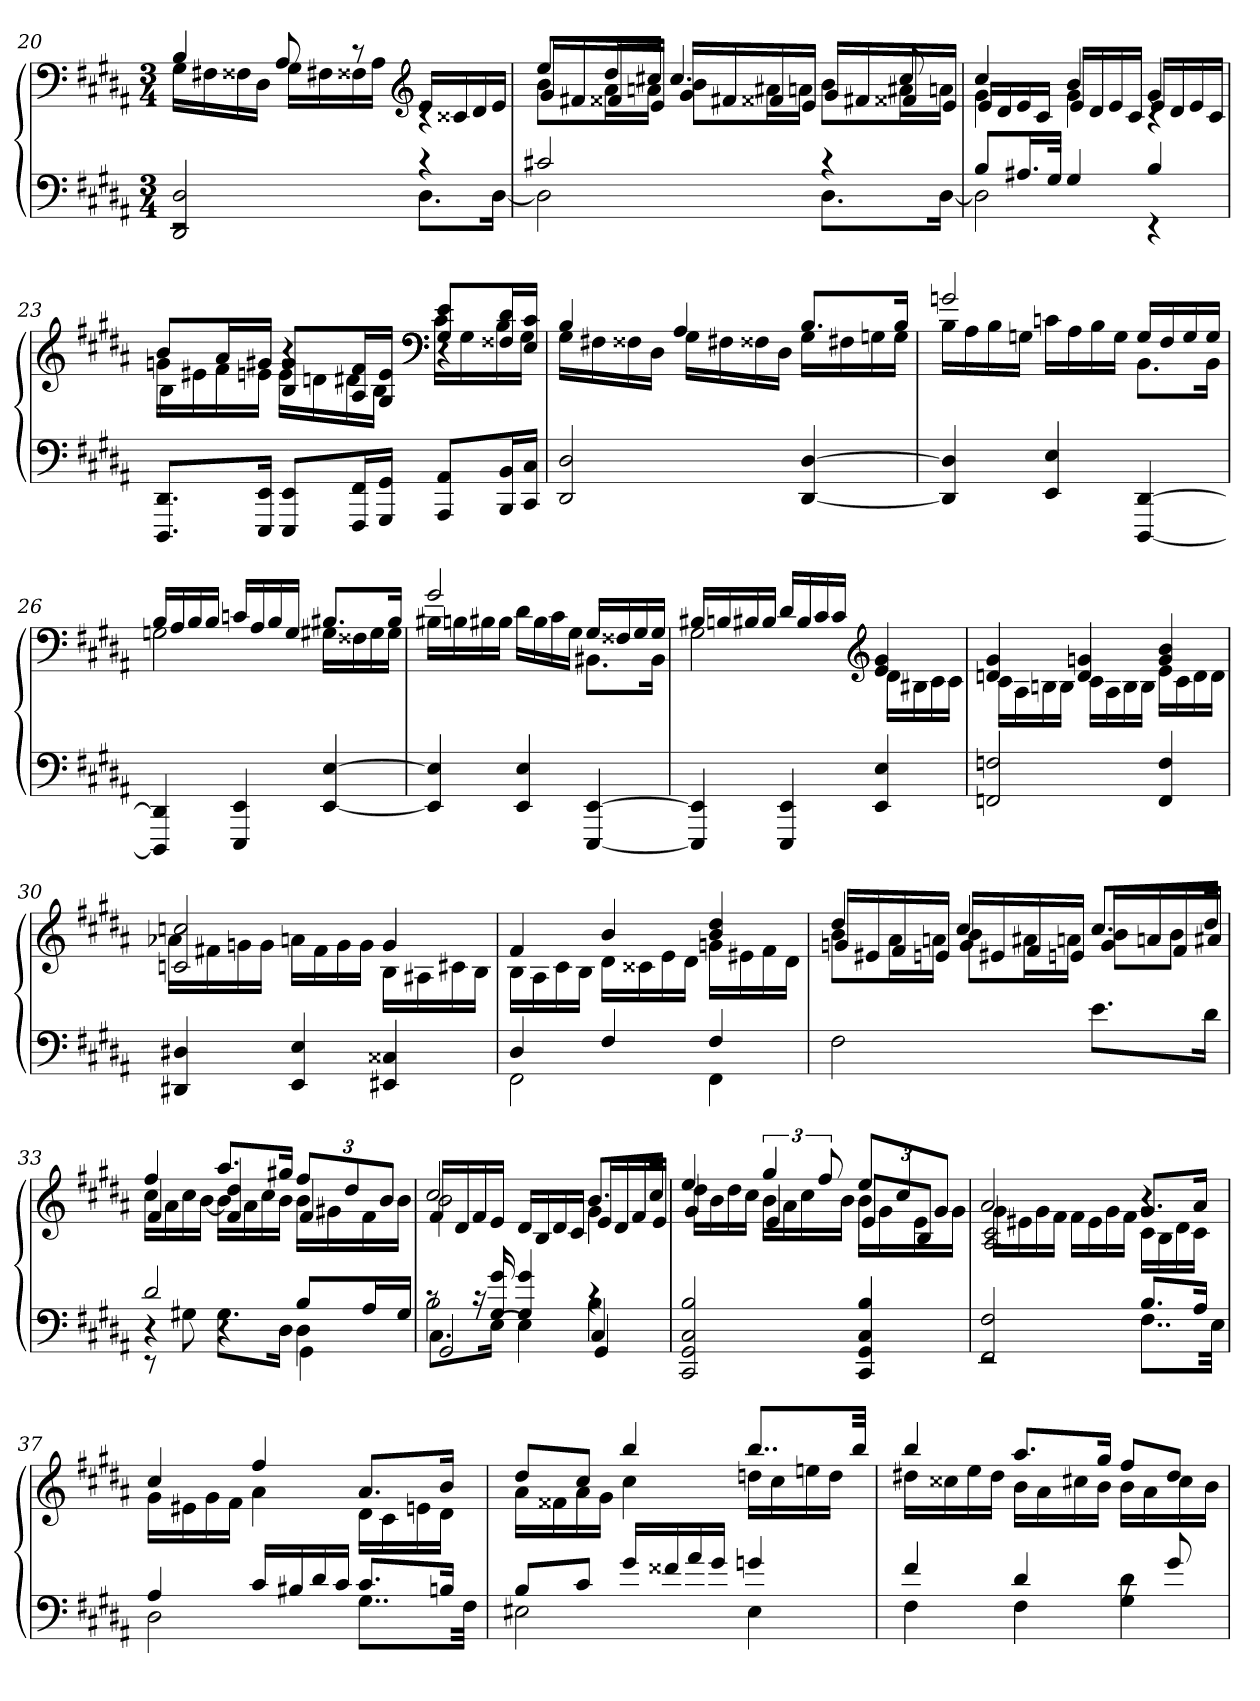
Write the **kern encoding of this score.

**kern	**kern
*part1	*part1
*staff2	*staff1
*clefF4	*clefF4
*k[f#c#g#d#a#]	*k[f#c#g#d#a#]
*B:	*B:
*M3/4	*M3/4
=20	=20
*^	*^
2DD# 2D#	2rEE	4B	16G#LL
.	.	.	16F#X
.	.	.	16F##X
.	.	.	16D#JJ
.	.	8A#	16G#LL
.	.	.	16F#X
.	.	8rc	16F##X
.	.	.	16A#JJ
*	*	*clefG2	*
4rc	8.D#L	16eLL	4rc
.	.	16c##X	.
.	.	16d#	.
.	[16D#Jk	16eJJ	.
=21	=21	=21	=21
*	*	*	*^
2c#X	2D#]	8eeL	8bL	16g#/LL
.	.	.	.	16f#X/
.	.	16dd#L	16a#L	16f##X/
.	.	16cc#XJJ	16anJJ	16e/JJ
.	.	4.cc#	8bL	16g#/LL
.	.	.	.	16f#X/
.	.	.	16a#XL	16f##X/
.	.	.	16anJJ	16e/JJ
4rc	8.D#L	.	8bL	16g#/LL
.	.	.	.	16f#X/
.	.	8cc#	16a#XL	16f##X/
.	[16D#Jk	.	16anJJ	16e/JJ
=22	=22	=22	=22	=22
8BL	2D#]	4cc#	4g#	16e/LL
.	.	.	.	16d#/
16.A#XL	.	.	.	16e/
.	.	.	.	16c#/JJ
32G#JJk	.	.	.	.
4G#	.	4b	4g#	16e/LL
.	.	.	.	16d#/
.	.	.	.	16e/
.	.	.	.	16c#/JJ
4B	4rEE	4g#	4rc	16e/LL
.	.	.	.	16d#/
.	.	.	.	16e/
.	.	.	.	16c#/JJ
*v	*v	*	*	*
=23	=23	=23	=23
8.DDD# 8.DD#L	8bL	16gnLL	4B\
.	.	16e#X	.
.	16a#L	16f#	.
16EEE 16EEJk	16g#XJJ	16enJJ	.
8EEE 8EEL	8B 8g#L	16eLL	4r
.	.	16dn	.
16FFF# 16FF#L	16A# 16f#L	16d#X	.
16GGG# 16GG#JJ	16G# 16eJJ	16BJJ	.
*	*clefF4	*	*
8AAA# 8AA#L	8G# 8eL	16c#LL	4r
.	.	16G#	.
16BBB 16BBL	16F##X 16d#L	16B	.
16CC# 16C#JJ	16E 16c#JJ	16G#JJ	.
*	*	*v	*v
=24	=24	=24
2DD# 2D#	4B	16G#LL
.	.	16F#X
.	.	16F##X
.	.	16D#JJ
.	4A#	16G#LL
.	.	16F#X
.	.	16F##X
.	.	16D#JJ
[4DD# [4D#	8.BL	16G#LL
.	.	16F#X
.	.	16Gn
.	16BJk	16GJJ
=25	=25	=25
4DD#] 4D#]	2gn	16BLL
.	.	16A#
.	.	16B
.	.	16GnJJ
4EE 4E	.	16cnLL
.	.	16A#
.	.	16B
.	.	16GJJ
[4DDD# [4DD#	16GLL	8.BBL
.	16F#	.
.	16G	.
.	16GJJ	16BBJk
=26	=26	=26
4DDD#] 4DD#]	16BLL	2Gn
.	16A#	.
.	16B	.
.	16BJJ	.
4EEE 4EE	16cnLL	.
.	16A#	.
.	16B	.
.	16GJJ	.
[4EE [4E	8.B#XL	16G#XLL
.	.	16F##X
.	.	16G#
.	16B#Jk	16G#JJ
=27	=27	=27
4EE] 4E]	2g#	16B#XLL
.	.	16Bn
.	.	16B#X
.	.	16B#JJ
4EE 4E	.	16d#LL
.	.	16B#
.	.	16c#
.	.	16G#JJ
[4EEE [4EE	16G#LL	8.BB#XL
.	16F##X	.
.	16G#	.
.	16G#JJ	16BB#Jk
=28	=28	=28
4EEE] 4EE]	16B#XLL	2G#
.	16Bn	.
.	16B#X	.
.	16B#JJ	.
4EEE 4EE	16d#LL	.
.	16B#	.
.	16c#	.
.	16c#JJ	.
*	*clefG2	*
4EE 4E	4e 4g#	16d#LL
.	.	16B#X
.	.	16c#
.	.	16c#JJ
=29	=29	=29
2FFn 2Fn	4dn 4g#	16c#LL
.	.	16A#
.	.	16Bn
.	.	16BJJ
.	4d 4gn	16c#LL
.	.	16A#
.	.	16B
.	.	16BJJ
4FF 4F	4g 4b	16eLL
.	.	16c#
.	.	16d
.	.	16dJJ
=30	=30	=30
4DD#X 4D#X	2cn 2ccn	16a-XLL
.	.	16f#X
.	.	16gn
.	.	16gJJ
4EE 4E	.	16anLL
.	.	16f#
.	.	16g
.	.	16gJJ
4EE#X 4C##X	4g	16BLL
.	.	16A#X
.	.	16c#X
.	.	16BJJ
=31	=31	=31
*^	*	*
4D#	2FF#	4f#	16BLL
.	.	.	16A#
.	.	.	16c#
.	.	.	16BJJ
4F#	.	4b	16d#LL
.	.	.	16c##X
.	.	.	16e
.	.	.	16d#JJ
4F#	4FF#	4b 4dd#	16gnLL
.	.	.	16e#X
.	.	.	16f#
.	.	.	16d#JJ
*v	*v	*	*
=32	=32	=32
*	*	*^
2F#	4dd#	8bL	16gn/LL
.	.	.	16e#X/
.	.	16a#L	16f#/
.	.	16anJJ	16en/JJ
.	4cc#	8bL	16g/LL
.	.	.	16e#X/
.	.	16a#XL	16f#/
.	.	16anJJ	16en/JJ
8.eL	8.cc#L	8bL	16g/LL
.	.	.	16an/
.	.	8bJ	16f#/
16d#Jk	16dd#Jk	.	16a#X/JJ
=33	=33	=33	=33
*^	*	*	*
*	*^	*	*	*
2d#	8rEE	4r	4ff#	16cc#LL	4f#/
.	.	.	.	16a#	.
.	8G#X	.	.	16cc#	.
.	.	.	.	[16bJJ	.
.	8.G#L	4r	8.aa#L	16bLL]	4f#/ 4dd#/
.	.	.	.	16a#	.
.	.	.	.	16cc#	.
.	16D#Jk	.	16gg#XJk	16bJJ	.
8BL	4D#	4GG#\	12ff#L	16bLL	4f#/
.	.	.	.	16g#X	.
.	.	.	12dd#	.	.
16A#L	.	.	.	16f#	.
.	.	.	12bJ	.	.
16G#JJ	.	.	.	16bJJ	.
=34	=34	=34	=34	=34	=34
*	*	*^	*	*	*
8rc	2B	8.C#\L	2GG#/	2cc#	2b	16f#/LL
.	.	.	.	.	.	16d#/
16rc	.	.	.	.	.	16f#/
16G# 16g#	.	[16E\Jk	.	.	.	16e/JJ
4G# 4g#	.	4E\]	.	.	.	16d#/LL
.	.	.	.	.	.	16B/
.	.	.	.	.	.	16d#/
.	.	.	.	.	.	16c#/JJ
4rc	4B	4C#/	4GG#/	8.bL	4g#	16e/LL
.	.	.	.	.	.	16d#/
.	.	.	.	.	.	16f#/
.	.	.	.	16cc#Jk	.	16e/JJ
*v	*v	*v	*v	*	*	*
=35	=35	=35	=35
2CC# 2GG# 2C# 2B	4ee	16dd#LL	4g#/
.	.	16b	.
.	.	16dd#	.
.	.	16cc#JJ	.
.	6gg#	16bLL	4e/
.	.	16a#	.
.	.	16cc#	.
.	12ff#	.	.
.	.	16bJJ	.
4CC# 4GG# 4C# 4B	12eeL	16bLL	8e/L
.	.	16g#	.
.	12cc#	.	.
.	.	16e	8B/J
.	12g#J	.	.
.	.	16g#JJ	.
=36	=36	=36	=36
*^	*	*	*
2FF# 2F#	2rEE	2a#	16g#LL	2A#/ 2c#/
.	.	.	16e#X	.
.	.	.	16g#	.
.	.	.	16f#JJ	.
.	.	.	16f#LL	.
.	.	.	16e#	.
.	.	.	16g#	.
.	.	.	16f#JJ	.
8.BL	8..F#L	8.g#L	16c#LL	4r
.	.	.	16B	.
.	.	.	16d#	.
16A#Jk	.	16a#Jk	16c#JJ	.
.	32EJkk	.	.	.
*	*	*	*v	*v
=37	=37	=37	=37
4A#	2D#	4cc#	16g#LL
.	.	.	16e#X
.	.	.	16g#
.	.	.	16f#JJ
16c#LL	.	4ff#	4a#
16B#X	.	.	.
16d#	.	.	.
16c#JJ	.	.	.
8.c#L	8..G#L	8.a#L	16d#LL
.	.	.	16c#
.	.	.	16en
16BnJk	.	16bJk	16d#JJ
.	32F#Jkk	.	.
=38	=38	=38	=38
8BL	2E#X	8dd#L	16a#LL
.	.	.	16f##X
8c#J	.	8cc#J	16a#
.	.	.	16g#JJ
16g#LL	.	4bb	4cc#
16f##X	.	.	.
16a#	.	.	.
16g#JJ	.	.	.
4gn	4E#	8..bbL	16ddnLL
.	.	.	16cc#
.	.	.	16een
.	.	.	16ddJJ
.	.	32bbJkk	.
=39	=39	=39	=39
4f#	4F#	4bb	16dd#XLL
.	.	.	16cc##X
.	.	.	16ee
.	.	.	16dd#JJ
4d#	4F#	8.aa#L	16bLL
.	.	.	16a#
.	.	.	16cc#X
.	.	16gg#Jk	16bJJ
8rc	4G# 4d#	8ff#L	16bLL
.	.	.	16a#
8g#	.	8dd#J	16cc#
.	.	.	16bJJ
*v	*v	*	*
*	*v	*v
=	=
*-	*-
